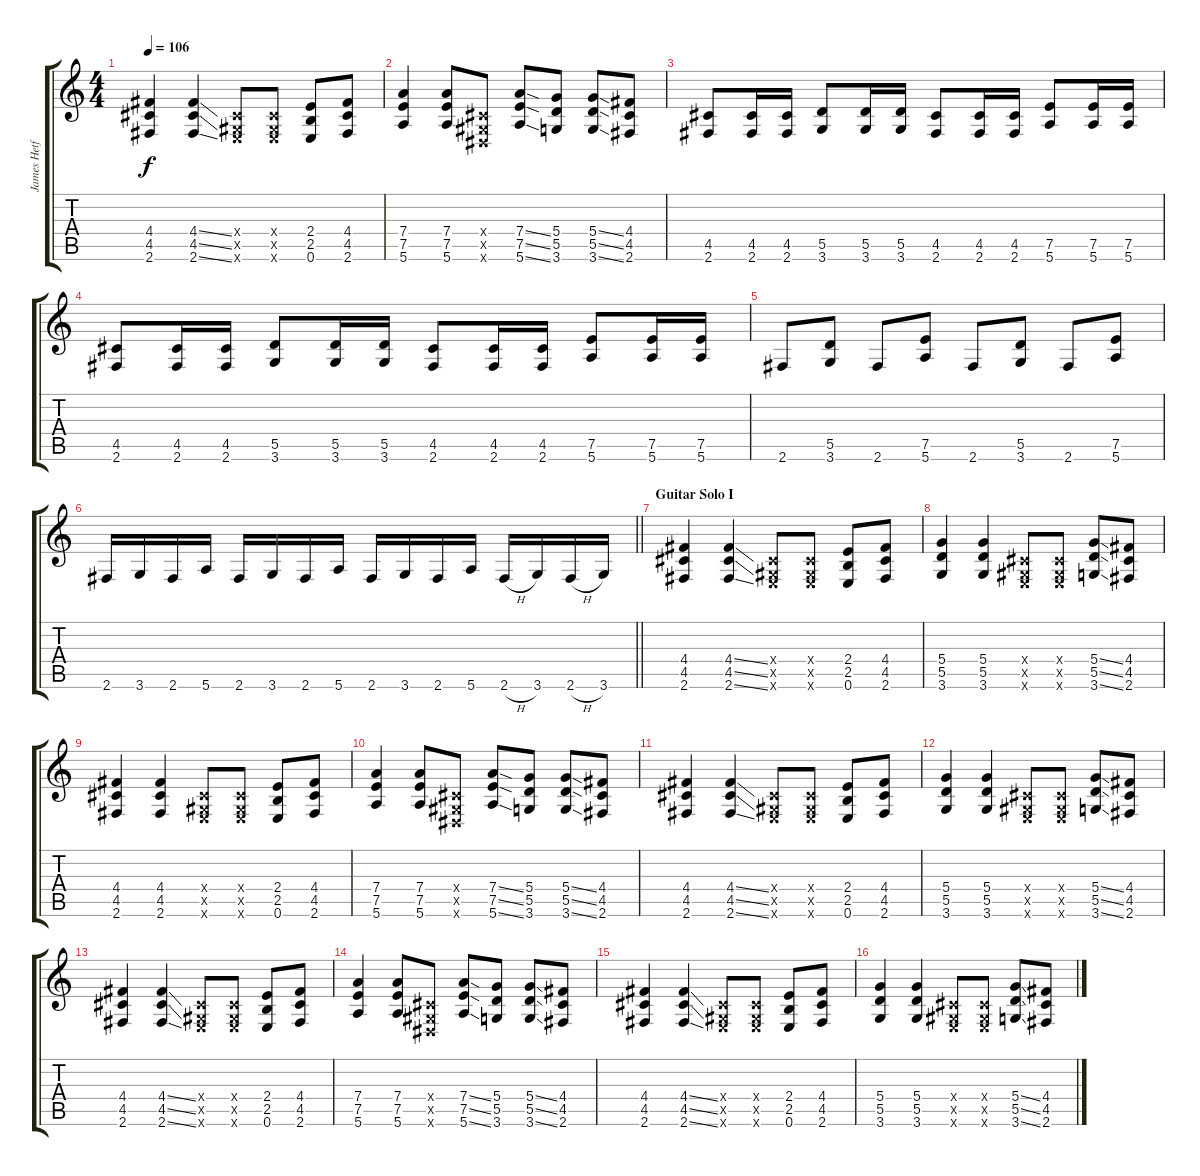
\track ("James Hetfield [Rythm Guitar]" "James Hetf") {instrument distortionguitar}
\staff {score tabs}
\tuning (E4 B3 G3 D3 A2 E2) {hide}
\ts (4 4)
\tempo 106
\clef g2
\ks c
(4.4 4.5 2.6).4{dy f} (4.4{ss} 4.5{ss} 2.6{ss}).4 (-1.4{x} -1.5{x} 0.6{x}).8 (-1.4{x} -1.5{x} 0.6{x}).8 (2.4 2.5 0.6).8 (4.4 4.5 2.6).8 |
(7.4 7.5 5.6).4 (7.4 7.5 5.6).8 (-1.4{x} -1.5{x} -1.6{x}).8 (7.4{ss} 7.5{ss} 5.6{ss}).8 (5.4 5.5 3.6).8 (5.4{ss} 5.5{ss} 3.6{ss}).8 (4.4 4.5 2.6).8 |
(4.5 2.6).8 (4.5 2.6).16 (4.5 2.6).16 (5.5 3.6).8 (5.5 3.6).16 (5.5 3.6).16 (4.5 2.6).8 (4.5 2.6).16 (4.5 2.6).16 (7.5 5.6).8 (7.5 5.6).16 (7.5 5.6).16 |
(4.5 2.6).8 (4.5 2.6).16 (4.5 2.6).16 (5.5 3.6).8 (5.5 3.6).16 (5.5 3.6).16 (4.5 2.6).8 (4.5 2.6).16 (4.5 2.6).16 (7.5 5.6).8 (7.5 5.6).16 (7.5 5.6).16 |
2.6.8 (5.5 3.6).8 2.6.8 (7.5 5.6).8 2.6.8 (5.5 3.6).8 2.6.8 (7.5 5.6).8 |
\barLineRight lightlight
2.6.16 3.6.16 2.6.16 5.6.16 2.6.16 3.6.16 2.6.16 5.6.16 2.6.16 3.6.16 2.6.16 5.6.16 2.6{h}.16 3.6.16 2.6{h}.16 3.6.16 |
\section ("" "Guitar Solo I")
(4.4 4.5 2.6).4 (4.4{ss} 4.5{ss} 2.6{ss}).4 (-1.4{x} -1.5{x} 0.6{x}).8 (-1.4{x} -1.5{x} 0.6{x}).8 (2.4 2.5 0.6).8 (4.4 4.5 2.6).8 |
(5.4 5.5 3.6).4 (5.4 5.5 3.6).4 (-1.4{x} -1.5{x} 0.6{x}).8 (-1.4{x} -1.5{x} 0.6{x}).8 (5.4{ss} 5.5{ss} 3.6{ss}).8 (4.4 4.5 2.6).8 |
(4.4 4.5 2.6).4 (4.4 4.5 2.6).4 (-1.4{x} -1.5{x} 0.6{x}).8 (-1.4{x} -1.5{x} 0.6{x}).8 (2.4 2.5 0.6).8 (4.4 4.5 2.6).8 |
(7.4 7.5 5.6).4 (7.4 7.5 5.6).8 (-1.4{x} -1.5{x} -1.6{x}).8 (7.4{ss} 7.5{ss} 5.6{ss}).8 (5.4 5.5 3.6).8 (5.4{ss} 5.5{ss} 3.6{ss}).8 (4.4 4.5 2.6).8 |
(4.4 4.5 2.6).4 (4.4{ss} 4.5{ss} 2.6{ss}).4 (-1.4{x} -1.5{x} 0.6{x}).8 (-1.4{x} -1.5{x} 0.6{x}).8 (2.4 2.5 0.6).8 (4.4 4.5 2.6).8 |
(5.4 5.5 3.6).4 (5.4 5.5 3.6).4 (-1.4{x} -1.5{x} 0.6{x}).8 (-1.4{x} -1.5{x} 0.6{x}).8 (5.4{ss} 5.5{ss} 3.6{ss}).8 (4.4 4.5 2.6).8 |
(4.4 4.5 2.6).4 (4.4{ss} 4.5{ss} 2.6{ss}).4 (-1.4{x} -1.5{x} 0.6{x}).8 (-1.4{x} -1.5{x} 0.6{x}).8 (2.4 2.5 0.6).8 (4.4 4.5 2.6).8 |
(7.4 7.5 5.6).4 (7.4 7.5 5.6).8 (-1.4{x} -1.5{x} -1.6{x}).8 (7.4{ss} 7.5{ss} 5.6{ss}).8 (5.4 5.5 3.6).8 (5.4{ss} 5.5{ss} 3.6{ss}).8 (4.4 4.5 2.6).8 |
(4.4 4.5 2.6).4 (4.4{ss} 4.5{ss} 2.6{ss}).4 (-1.4{x} -1.5{x} 0.6{x}).8 (-1.4{x} -1.5{x} 0.6{x}).8 (2.4 2.5 0.6).8 (4.4 4.5 2.6).8 |
(5.4 5.5 3.6).4 (5.4 5.5 3.6).4 (-1.4{x} -1.5{x} 0.6{x}).8 (-1.4{x} -1.5{x} 0.6{x}).8 (5.4{ss} 5.5{ss} 3.6{ss}).8 (4.4 4.5 2.6).8
